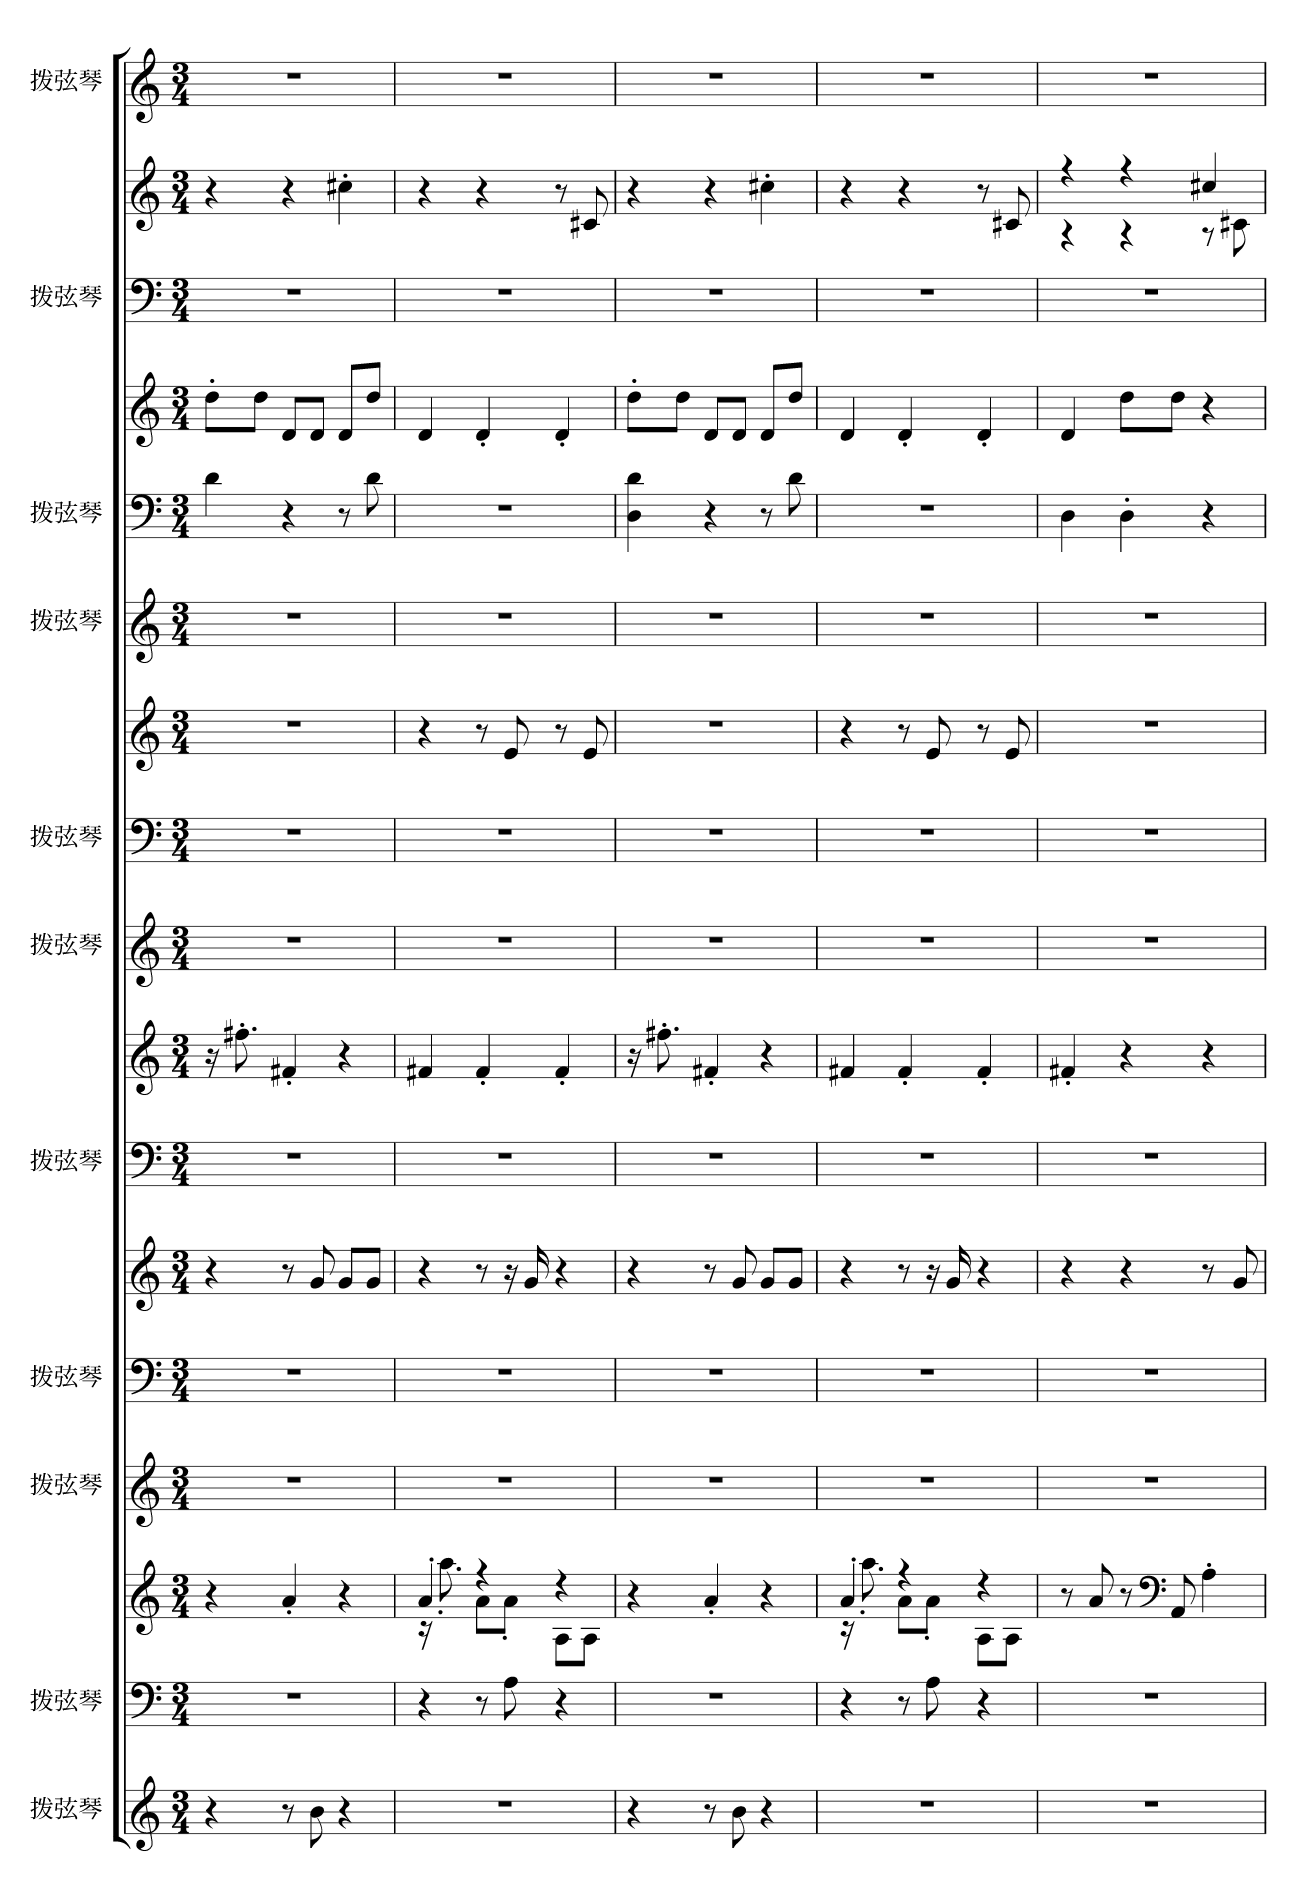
**kern	**kern	**kern	**kern	**kern	**kern	**kern	**kern	**kern	**kern	**kern	**kern	**kern	**kern	**kern	**kern	**kern
*part11	*part10	*part10	*part9	*part8	*part8	*part7	*part7	*part6	*part5	*part5	*part4	*part3	*part3	*part2	*part2	*part1
*staff17	*staff16	*staff15	*staff14	*staff13	*staff12	*staff11	*staff10	*staff9	*staff8	*staff7	*staff6	*staff5	*staff4	*staff3	*staff2	*staff1
*I"拨弦琴	*I"拨弦琴	*	*I"拨弦琴	*I"拨弦琴	*	*I"拨弦琴	*	*I"拨弦琴	*I"拨弦琴	*	*I"拨弦琴	*I"拨弦琴	*	*I"拨弦琴	*	*I"拨弦琴
*clefG2	*clefF4	*clefG2	*clefG2	*clefF4	*clefG2	*clefF4	*clefG2	*clefG2	*clefF4	*clefG2	*clefG2	*clefF4	*clefG2	*clefF4	*clefG2	*clefG2
*k[]	*k[]	*k[]	*k[]	*k[]	*k[]	*k[]	*k[]	*k[]	*k[]	*k[]	*k[]	*k[]	*k[]	*k[]	*k[]	*k[]
*M3/4	*M3/4	*M3/4	*M3/4	*M3/4	*M3/4	*M3/4	*M3/4	*M3/4	*M3/4	*M3/4	*M3/4	*M3/4	*M3/4	*M3/4	*M3/4	*M3/4
*MM115	*MM115	*MM115	*MM115	*MM115	*MM115	*MM115	*MM115	*MM115	*MM115	*MM115	*MM115	*MM115	*MM115	*MM115	*MM115	*MM115
=1	=1	=1	=1	=1	=1	=1	=1	=1	=1	=1	=1	=1	=1	=1	=1	=1
4r	2.r	4r	2.r	2.r	4r	2.r	16r	2.r	2.r	2.r	2.r	4d\	8dd'\L	2.r	4r	2.r
.	.	.	.	.	.	.	8.ff#X'\	.	.	.	.	.	.	.	.	.
.	.	.	.	.	.	.	.	.	.	.	.	.	8dd\J	.	.	.
8r	.	4a'/	.	.	8r	.	4f#X'/	.	.	.	.	4r	8d/L	.	4r	.
8b\	.	.	.	.	8g/	.	.	.	.	.	.	.	8d/J	.	.	.
4r	.	4r	.	.	8g/L	.	4r	.	.	.	.	8r	8d/L	.	4cc#X'\	.
.	.	.	.	.	8g/J	.	.	.	.	.	.	8d\	8dd/J	.	.	.
=2	=2	=2	=2	=2	=2	=2	=2	=2	=2	=2	=2	=2	=2	=2	=2	=2
*	*	*^	*	*	*	*	*	*	*	*	*	*	*	*	*	*
2.r	4r	4a'/	16r	2.r	2.r	4r	2.r	4f#X/	2.r	2.r	4r	2.r	2.r	4d/	2.r	4r	2.r
.	.	.	8.aa'\	.	.	.	.	.	.	.	.	.	.	.	.	.	.
.	8r	4r	8a\L	.	.	8r	.	4f#'/	.	.	8r	.	.	4d'/	.	4r	.
.	8A\	.	8a'\J	.	.	16r	.	.	.	.	8e/	.	.	.	.	.	.
.	.	.	.	.	.	16g/	.	.	.	.	.	.	.	.	.	.	.
.	4r	4r	8A\L	.	.	4r	.	4f#'/	.	.	8r	.	.	4d'/	.	8r	.
.	.	.	8A\J	.	.	.	.	.	.	.	8e/	.	.	.	.	8c#X/	.
*	*	*v	*v	*	*	*	*	*	*	*	*	*	*	*	*	*	*
=3	=3	=3	=3	=3	=3	=3	=3	=3	=3	=3	=3	=3	=3	=3	=3	=3
4r	2.r	4r	2.r	2.r	4r	2.r	16r	2.r	2.r	2.r	2.r	4D\ 4d\	8dd'\L	2.r	4r	2.r
.	.	.	.	.	.	.	8.ff#X'\	.	.	.	.	.	.	.	.	.
.	.	.	.	.	.	.	.	.	.	.	.	.	8dd\J	.	.	.
8r	.	4a'/	.	.	8r	.	4f#X'/	.	.	.	.	4r	8d/L	.	4r	.
8b\	.	.	.	.	8g/	.	.	.	.	.	.	.	8d/J	.	.	.
4r	.	4r	.	.	8g/L	.	4r	.	.	.	.	8r	8d/L	.	4cc#X'\	.
.	.	.	.	.	8g/J	.	.	.	.	.	.	8d\	8dd/J	.	.	.
=4	=4	=4	=4	=4	=4	=4	=4	=4	=4	=4	=4	=4	=4	=4	=4	=4
*	*	*^	*	*	*	*	*	*	*	*	*	*	*	*	*	*
2.r	4r	4a'/	16r	2.r	2.r	4r	2.r	4f#X/	2.r	2.r	4r	2.r	2.r	4d/	2.r	4r	2.r
.	.	.	8.aa'\	.	.	.	.	.	.	.	.	.	.	.	.	.	.
.	8r	4r	8a\L	.	.	8r	.	4f#'/	.	.	8r	.	.	4d'/	.	4r	.
.	8A\	.	8a'\J	.	.	16r	.	.	.	.	8e/	.	.	.	.	.	.
.	.	.	.	.	.	16g/	.	.	.	.	.	.	.	.	.	.	.
.	4r	4r	8A\L	.	.	4r	.	4f#'/	.	.	8r	.	.	4d'/	.	8r	.
.	.	.	8A\J	.	.	.	.	.	.	.	8e/	.	.	.	.	8c#X/	.
*	*	*v	*v	*	*	*	*	*	*	*	*	*	*	*	*	*	*
!!LO:PB:g=z
=5	=5	=5	=5	=5	=5	=5	=5	=5	=5	=5	=5	=5	=5	=5	=5	=5
*	*	*	*	*	*	*	*	*	*	*	*	*	*	*	*^	*
2.r	2.r	8r	2.r	2.r	4r	2.r	4f#X'/	2.r	2.r	2.r	2.r	4D\	4d/	2.r	4r	4r	2.r
.	.	8a/	.	.	.	.	.	.	.	.	.	.	.	.	.	.	.
.	.	8r	.	.	4r	.	4r	.	.	.	.	4D'\	8dd\L	.	4r	4r	.
*	*	*clefF4	*	*	*	*	*	*	*	*	*	*	*	*	*	*	*
.	.	8AA/	.	.	.	.	.	.	.	.	.	.	8dd\J	.	.	.	.
.	.	4A'\	.	.	8r	.	4r	.	.	.	.	4r	4r	.	4cc#X/	8r	.
.	.	.	.	.	8g/	.	.	.	.	.	.	.	.	.	.	8c#X\	.
*	*	*	*	*	*	*	*	*	*	*	*	*	*	*	*v	*v	*
=	=	=	=	=	=	=	=	=	=	=	=	=	=	=	=	=
*-	*-	*-	*-	*-	*-	*-	*-	*-	*-	*-	*-	*-	*-	*-	*-	*-
